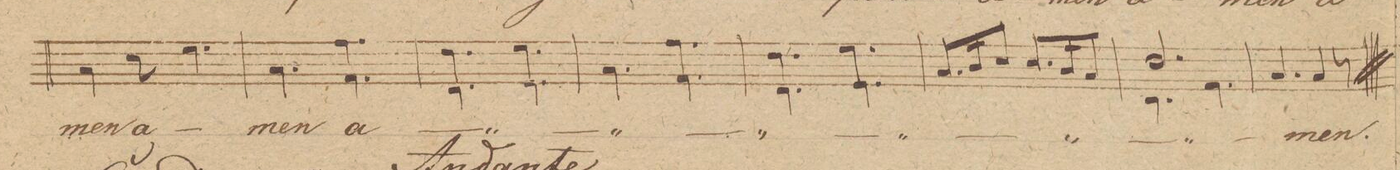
**kern	**text	**dynam
*I"Baſso 2do	*	*
*clefF4	*	*
*k[]	*	*
*M6/8	*	*
4C\	-men	.
8E\	a-	.
4.G\	.	.
=86	=86	=86
4.C/	-men	.
4.AA\ 4.A\	a-	.
=87	=87	=87
4.FF\ 4.F\	.	.
4.GG\ 4.G\	.	.
=88	=88	=88
4.C\	.	.
4.AA\ 4.A\	.	.
=89	=89	=89
4.FF\ 4.F\	.	.
4.GG\ 4.G\	.	.
=90	=90	=90
8.C/L	.	.
16D/K	.	.
8E/J	.	.
8.E/L	.	.
16D/K	.	.
8C/J	.	.
=91	=91	=91
*^	*	*
2.F/	4.FF\	.	.
.	4.AA\	.	.
*v	*v	*	*
=92	=92	=92
4.C/[	-men.	.
4C/	.	.
8r	.	.
==	==	==
*-	*-	*-
